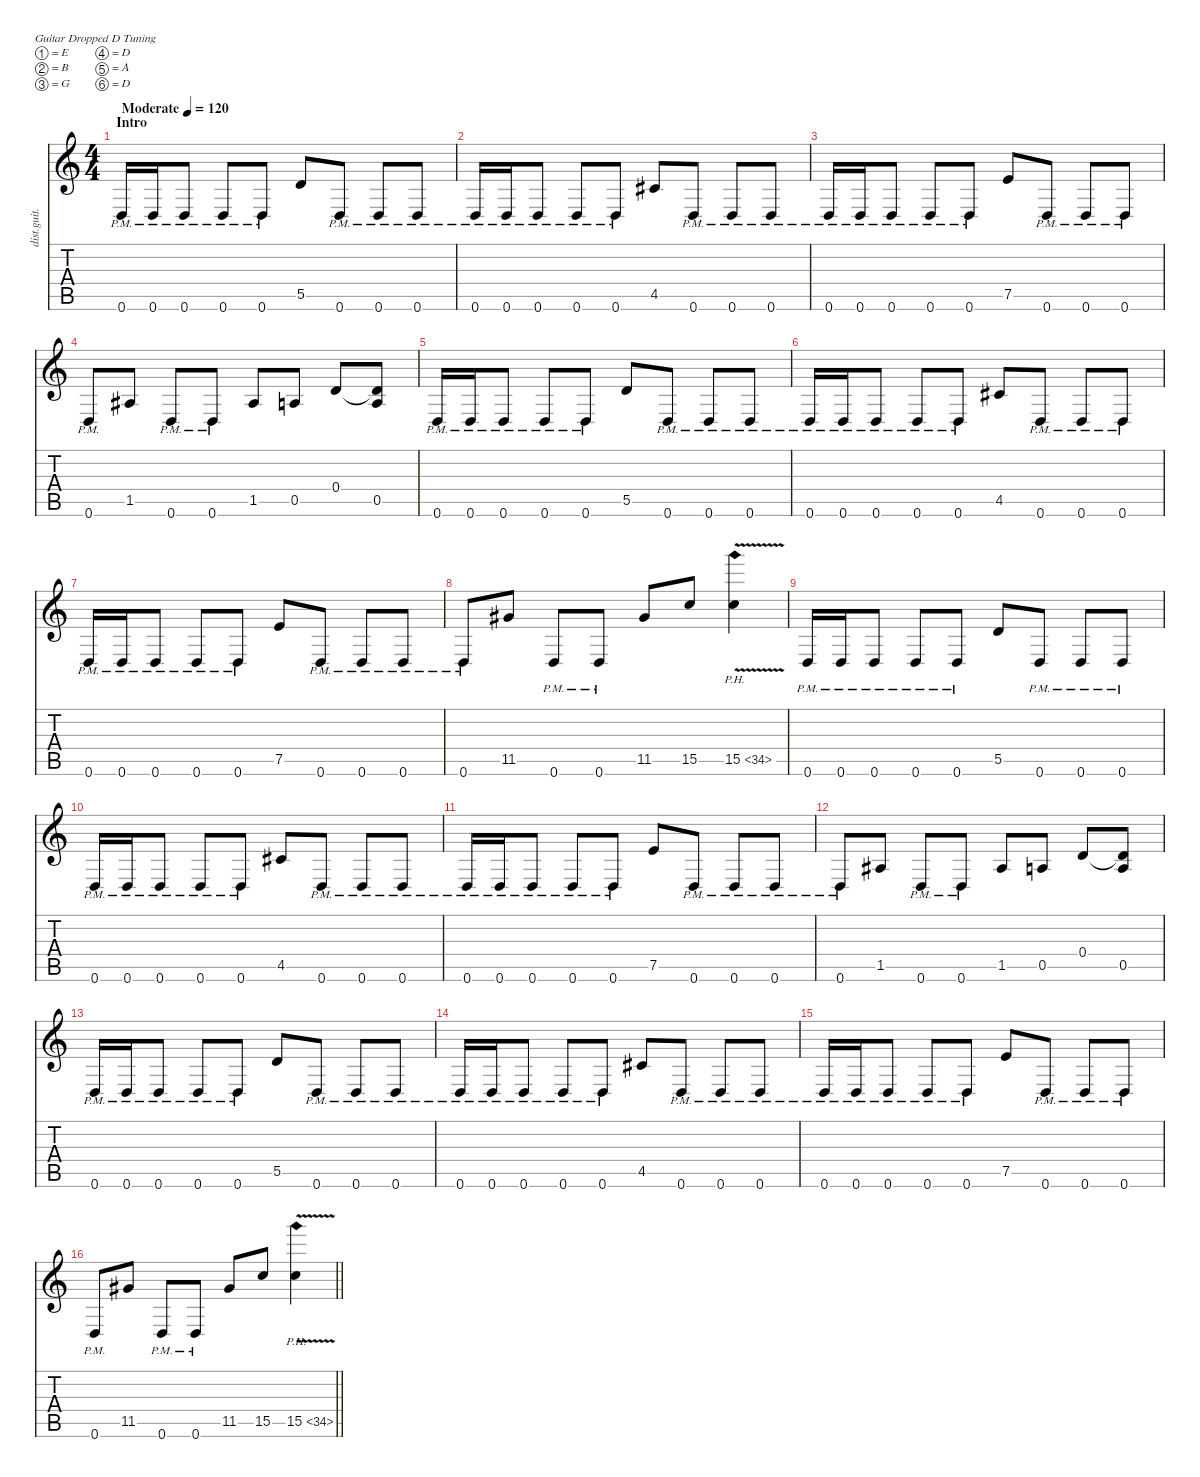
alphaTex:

\defaultSystemsLayout 4
\hideDynamics
\bracketExtendMode nobrackets
\otherSystemsTrackNameOrientation horizontal
\track ("Willie Adler - Rhythm" "dist.guit.") {instrument distortionguitar}
\staff {score tabs}
\tuning (E4 B3 G3 D3 A2 D2)
\ts (4 4)
\beaming (8 2 2 2 2)
\section ("" "Intro")
\tempo (120 "Moderate")
\clef g2
\ks c
0.6{pm}.16{dy f instrument distortionguitar} 0.6{pm}.16 0.6{pm}.8 0.6{pm}.8 0.6{pm}.8 5.5.8 0.6{pm}.8 0.6{pm}.8 0.6{pm}.8 |
0.6{pm}.16 0.6{pm}.16 0.6{pm}.8 0.6{pm}.8 0.6{pm}.8 4.5{acc #}.8 0.6{pm}.8 0.6{pm}.8 0.6{pm}.8 |
0.6{pm}.16 0.6{pm}.16 0.6{pm}.8 0.6{pm}.8 0.6{pm}.8 7.5.8 0.6{pm}.8 0.6{pm}.8 0.6{pm}.8 |
0.6{pm}.8 1.5{acc #}.8 0.6{pm}.8 0.6{pm}.8 1.5{acc #}.8 0.5.8 0.4.8 (0.4{t} 0.5).8 |
0.6{pm}.16 0.6{pm}.16 0.6{pm}.8 0.6{pm}.8 0.6{pm}.8 5.5.8 0.6{pm}.8 0.6{pm}.8 0.6{pm}.8 |
0.6{pm}.16 0.6{pm}.16 0.6{pm}.8 0.6{pm}.8 0.6{pm}.8 4.5{acc #}.8 0.6{pm}.8 0.6{pm}.8 0.6{pm}.8 |
0.6{pm}.16 0.6{pm}.16 0.6{pm}.8 0.6{pm}.8 0.6{pm}.8 7.5.8 0.6{pm}.8 0.6{pm}.8 0.6{pm}.8 |
0.6{pm}.8 11.5{acc #}.8 0.6{pm}.8 0.6{pm}.8 11.5{acc #}.8 15.5.8 15.5{ph 19 v}.4 |
0.6{pm}.16 0.6{pm}.16 0.6{pm}.8 0.6{pm}.8 0.6{pm}.8 5.5.8 0.6{pm}.8 0.6{pm}.8 0.6{pm}.8 |
0.6{pm}.16 0.6{pm}.16 0.6{pm}.8 0.6{pm}.8 0.6{pm}.8 4.5{acc #}.8 0.6{pm}.8 0.6{pm}.8 0.6{pm}.8 |
0.6{pm}.16 0.6{pm}.16 0.6{pm}.8 0.6{pm}.8 0.6{pm}.8 7.5.8 0.6{pm}.8 0.6{pm}.8 0.6{pm}.8 |
0.6{pm}.8 1.5{acc #}.8 0.6{pm}.8 0.6{pm}.8 1.5{acc #}.8 0.5.8 0.4.8 (0.4{t} 0.5).8 |
0.6{pm}.16 0.6{pm}.16 0.6{pm}.8 0.6{pm}.8 0.6{pm}.8 5.5.8 0.6{pm}.8 0.6{pm}.8 0.6{pm}.8 |
0.6{pm}.16 0.6{pm}.16 0.6{pm}.8 0.6{pm}.8 0.6{pm}.8 4.5{acc #}.8 0.6{pm}.8 0.6{pm}.8 0.6{pm}.8 |
0.6{pm}.16 0.6{pm}.16 0.6{pm}.8 0.6{pm}.8 0.6{pm}.8 7.5.8 0.6{pm}.8 0.6{pm}.8 0.6{pm}.8 |
\barLineRight lightlight
0.6{pm}.8 11.5{acc #}.8 0.6{pm}.8 0.6{pm}.8 11.5{acc #}.8 15.5.8 15.5{ph 19 v}.4
